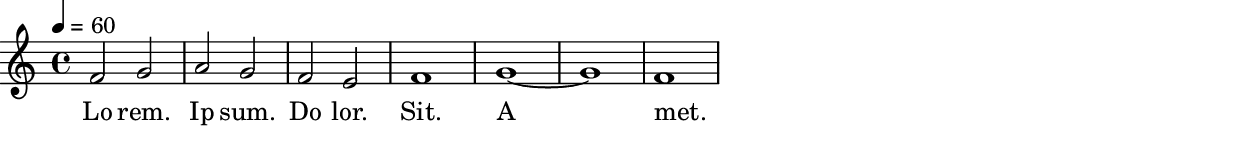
%% Generated by lilypond-book
%% Options: [exampleindent=10.16\mm,indent=0\mm,line-width=160\mm,paper-height=845.047\pt,paper-width=597.508\pt,papersize='(cons (* 597.508 pt) (* 845.047 pt))]
\include "lilypond-book-preamble.ly"


% ****************************************************************
% Start cut-&-pastable-section
% ****************************************************************

#(ly:set-option 'eps-box-padding 3.000000)



\paper {
  #(set-paper-size '(cons (* 597.508 pt) (* 845.047 pt)))
  indent = 0\mm
  line-width = 160\mm
  % offset the left padding, also add 1mm as lilypond creates cropped
  % images with a little space on the right
  line-width = #(- line-width (* mm  3.000000) (* mm 1))
}

\layout {
  
}




% ****************************************************************
% ly snippet:
% ****************************************************************
\sourcefilename "out-www/recovered/lyric-repeat-count-midi.ly"
\sourcefileline 0
% Lily was here -- automatically converted by midi2ly.py from out-www/lyric-repeat-count.midi
\version "2.14.0"

\layout {
  \context {
    \Voice
    \remove Note_heads_engraver
    \consists Completion_heads_engraver
    \remove Rest_engraver
    \consists Completion_rest_engraver
  }
}

% included from ./out-www/lyric-repeat-count.header
\header {
texidoc=""
options=""
}
% end

trackAchannelA = {
  
  % [TEXT_EVENT] creator: 
  
  % [TEXT_EVENT] LilyPond 2.25.32              
  
  \time 4/4
  
  \tempo 4 = 60
  \skip 1*7 
}

trackA = <<
  \context Voice = voiceA \trackAchannelA
>>


trackBchannelA = {
  \skip 1*7 
}

trackBchannelB = \relative c {
  f'2 g 
  | % 2
  a g 
  | % 3
  f e 
  | % 4
  f1 
  | % 5
  g\breve f1 
  | % 8
  
}

trackB = <<
  \context Voice = voiceA \trackBchannelA
  \context Voice = voiceB \trackBchannelB
>>


trackCchannelA = \lyricmode {
  "Lo"2 "rem." 
  | % 2
  "Ip" "sum." 
  | % 3
  "Do" "lor." 
  | % 4
  "Sit."1 
  | % 5
  "A"\breve "met."4 " "2. 
  | % 8
  
}

trackC = <<
  \context Lyrics = voiceA \trackCchannelA
>>


\score {
  <<
    \context Staff=trackB \trackA
    \context Staff=trackB \trackB
    \context Lyrics=trackC \trackC
  >>
  \layout {}
  \midi {}
}



% ****************************************************************
% end ly snippet
% ****************************************************************
